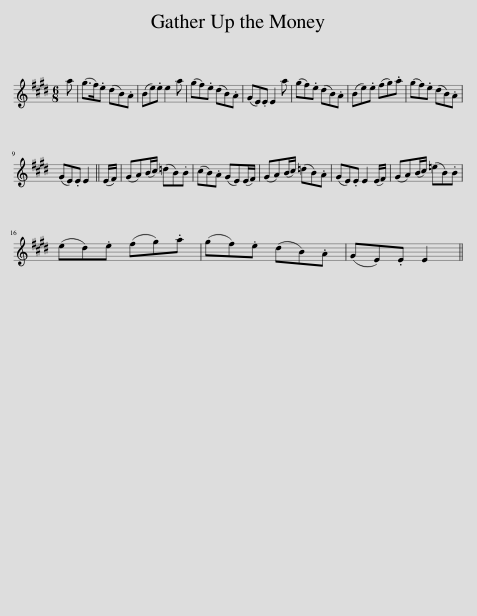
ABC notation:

X:1
L:1/8
M:6/8
I:linebreak $
K:E
V:1 treble
V:1
 a | (g>f).e (dB).A | (Be).e e2 a | (gf).e (dB).A | (GE).E E2 a | %5
 (gf).e (dB).A | (Be).e (fg).a | (gf).e (dB).A |$ (GE).E E2 || (E/F/) | %10
 (GA)(B/c/) (=dB).B | (cB).A (GE)(E/F/) | (GA)(B/c/) (=dB).A | (GE).E E2 (E/F/) | (GA)(B/c/) (=eB).B |$ %15
 (ed).e (fg).a | (gf).e (dB).A | (GE).E E2 || %18
